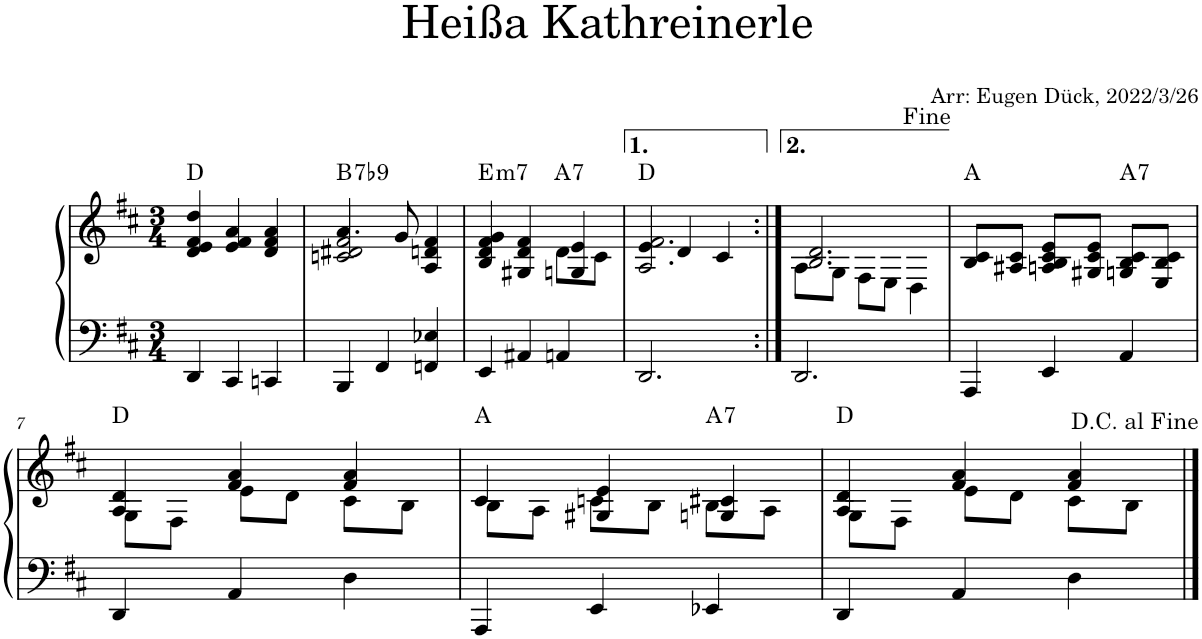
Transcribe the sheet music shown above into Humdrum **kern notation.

**kern	**kern	**harte
*part1	*part1	*part1
*staff2	*staff1	*
*I"Piano	*	*
*I'Pno.	*	*
*clefF4	*clefG2	*
*k[f#c#]	*k[f#c#]	*
*M3/4	*M3/4	*
=1	=1	=1
4DD/	4d/ 4e/ 4f#/ 4dd/	D:maj
4CC#/	4e/ 4f#/ 4a/	.
4CCn/	4d/ 4f#/ 4a/	.
=2	=2	=2
*	*^	*
!	!	!	!LO:H:kt=7
4BBB/	2cn/ 2d#X/ 2f#/	4.a/	B:7(b9)
4FF#/	.	.	.
.	.	8g/	.
4FFn/ 4E-X/	4A/ 4dn/ 4f#/	4ryy	.
=3	=3	=3	=3
!	!	!	!LO:H:kt=m7
4EE/	4B/ 4d/ 4f#/ 4g/	2ryy	E:min7
4AA#X/	4G#X/ 4d/ 4f#/	.	.
!	!	!	!LO:H:kt=7
4AAn/	4Gn/ 4e/	8d\L	A:7
.	.	8c#\J	.
=4	=4	=4	=4
2.DD/	2.A/ 2.f#/	4e/	D:maj
.	.	4d/	.
.	.	4c#/	.
=5:|!	=5:|!	=5:|!	=5:|!
2.DD/	2.B/ 2.d/	8A\L	.
.	.	8G\J	.
.	.	8F#\L	.
.	.	8E\J	.
.	.	4D\	.
*	*v	*v	*
=6	=6	=6
4AAA/	8B/ 8c#/L	A:maj
.	8A#X/ 8c#/J	.
4EE/	8An/ 8B/ 8c#/ 8e/L	.
.	8G#X/ 8c#/ 8e/J	.
!	!	!LO:H:kt=7
4AA/	8Gn/ 8B/ 8c#/L	A:7
.	8E/ 8B/ 8c#/J	.
!!LO:LB:g=z
=7	=7	=7
*	*^	*
4DD/	4A/ 4d/	8G\L	D:maj
.	.	8F#\J	.
4AA/	4f#/ 4a/	8e\L	.
.	.	8d\J	.
4D\	4f#/ 4a/	8c#\L	.
.	.	8B\J	.
=8	=8	=8	=8
4AAA/	4c#/	8B\L	A:maj
.	.	8A\J	.
4EE/	4G#X/ 4e/	8cn\L	.
.	.	8B\J	.
!	!	!	!LO:H:kt=7
4EE-X/	4Gn/ 4c#X/	8B\L	A:7
.	.	8A\J	.
=9	=9	=9	=9
4DD/	4A/ 4d/	8G\L	D:maj
.	.	8F#\J	.
4AA/	4f#/ 4a/	8e\L	.
.	.	8d\J	.
4D\	4f#/ 4a/	8c#\L	.
.	.	8B\J	.
*	*v	*v	*
==	==	==
*-	*-	*-
